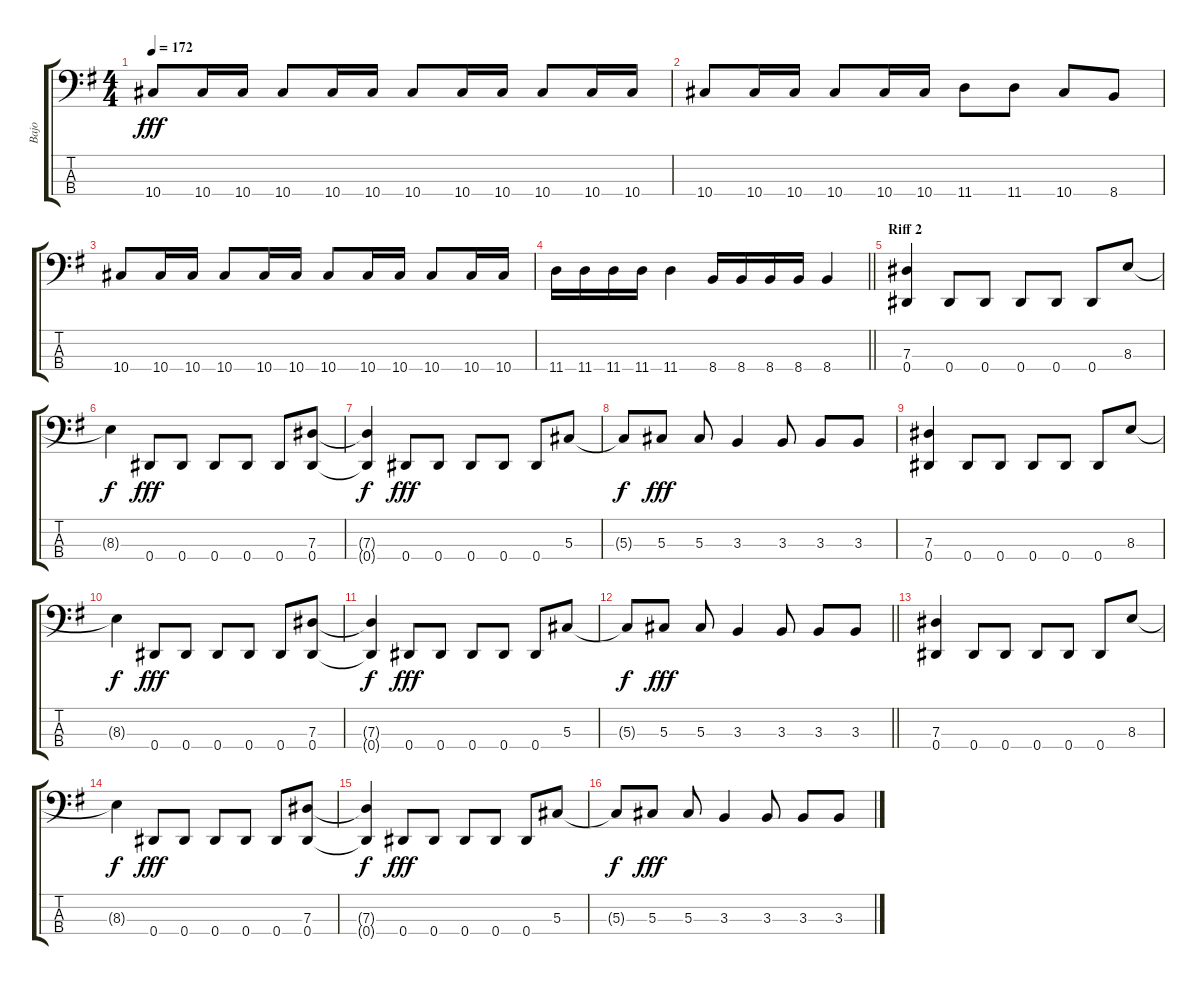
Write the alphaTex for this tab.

\track ("Bajo" "Bajo") {instrument electricbasspick}
\staff {score tabs}
\tuning (Gb2 Db2 Ab1 Eb1) {hide}
\ts (4 4)
\tempo 172
\clef f4
\ks eminor
10.4.8{dy fff} 10.4.16 10.4.16 10.4.8 10.4.16 10.4.16 10.4.8 10.4.16 10.4.16 10.4.8 10.4.16 10.4.16 |
10.4.8 10.4.16 10.4.16 10.4.8 10.4.16 10.4.16 11.4.8 11.4.8 10.4.8 8.4.8 |
10.4.8 10.4.16 10.4.16 10.4.8 10.4.16 10.4.16 10.4.8 10.4.16 10.4.16 10.4.8 10.4.16 10.4.16 |
\barLineRight lightlight
11.4.16 11.4.16 11.4.16 11.4.16 11.4.4 8.4.16 8.4.16 8.4.16 8.4.16 8.4.4 |
\section ("" "Riff 2")
(7.3 0.4).4 0.4.8 0.4.8 0.4.8 0.4.8 0.4.8 8.3.8 |
8.3{t}.4{dy f} 0.4.8{dy fff} 0.4.8 0.4.8 0.4.8 0.4.8 (7.3 0.4).8 |
(7.3{t} 0.4{t}).4{dy f} 0.4.8{dy fff} 0.4.8 0.4.8 0.4.8 0.4.8 5.3.8 |
5.3{t}.8{dy f} 5.3.8{dy fff} 5.3.8 3.3.4 3.3.8 3.3.8 3.3.8 |
(7.3 0.4).4 0.4.8 0.4.8 0.4.8 0.4.8 0.4.8 8.3.8 |
8.3{t}.4{dy f} 0.4.8{dy fff} 0.4.8 0.4.8 0.4.8 0.4.8 (7.3 0.4).8 |
(7.3{t} 0.4{t}).4{dy f} 0.4.8{dy fff} 0.4.8 0.4.8 0.4.8 0.4.8 5.3.8 |
\barLineRight lightlight
5.3{t}.8{dy f} 5.3.8{dy fff} 5.3.8 3.3.4 3.3.8 3.3.8 3.3.8 |
(7.3 0.4).4 0.4.8 0.4.8 0.4.8 0.4.8 0.4.8 8.3.8 |
8.3{t}.4{dy f} 0.4.8{dy fff} 0.4.8 0.4.8 0.4.8 0.4.8 (7.3 0.4).8 |
(7.3{t} 0.4{t}).4{dy f} 0.4.8{dy fff} 0.4.8 0.4.8 0.4.8 0.4.8 5.3.8 |
5.3{t}.8{dy f} 5.3.8{dy fff} 5.3.8 3.3.4 3.3.8 3.3.8 3.3.8
